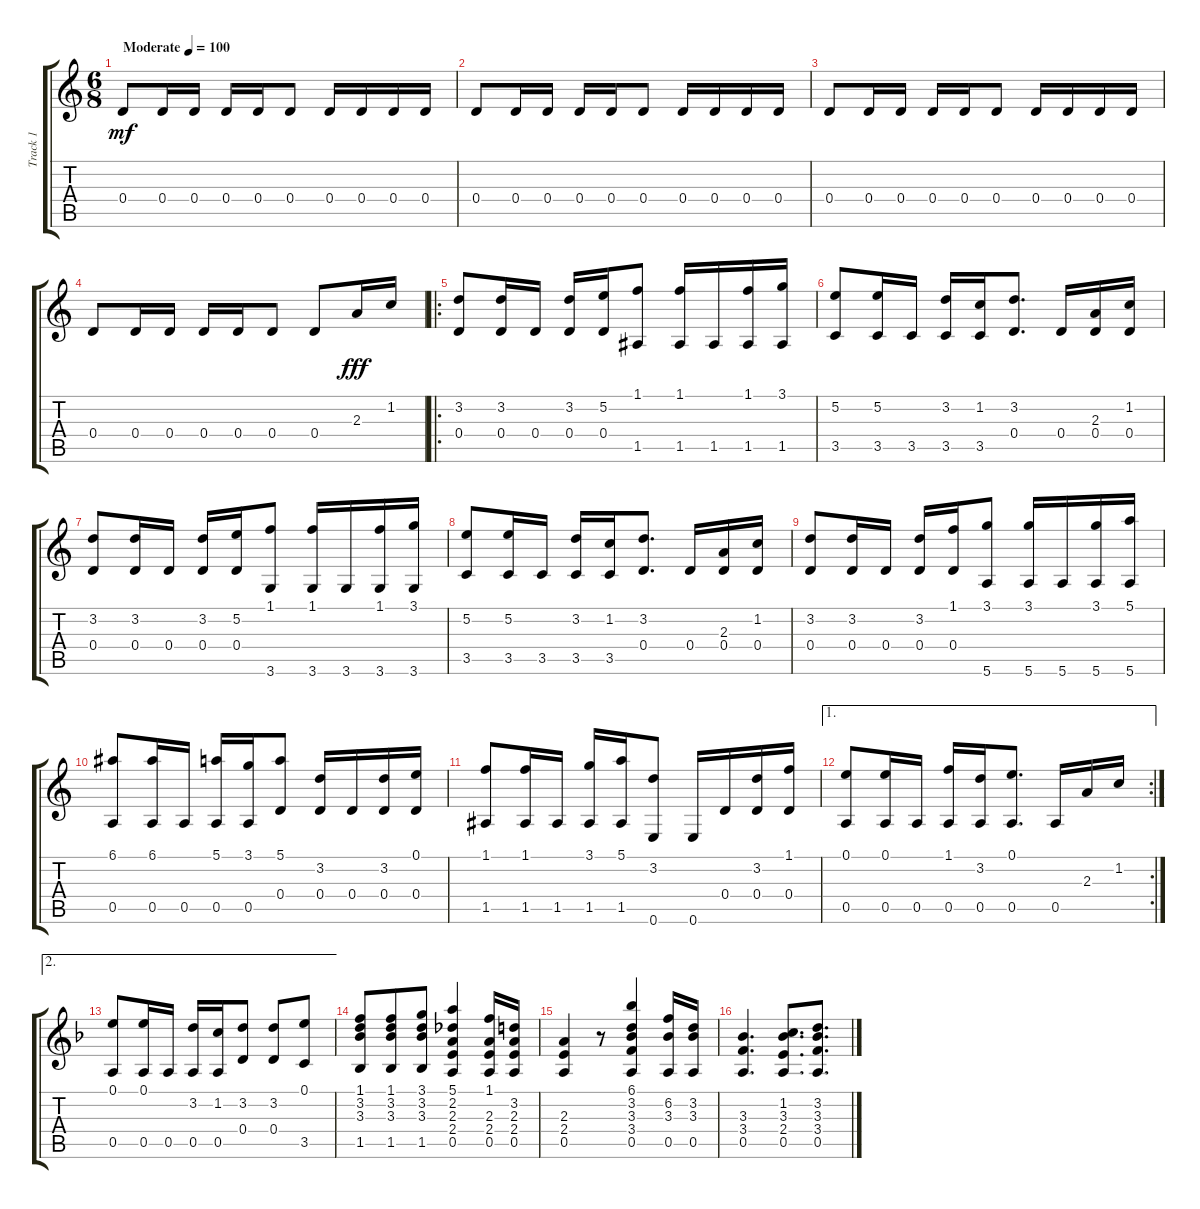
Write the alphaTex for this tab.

\track ("Track 1" "Track 1") {instrument acousticguitarnylon}
\staff {score tabs}
\tuning (E4 B3 G3 D3 A2 E2) {hide}
\ts (6 8)
\tempo (100 "Moderate")
\clef g2
\ks c
0.4.8{dy mf instrument acousticguitarnylon} 0.4.16 0.4.16{beam split} 0.4.16 0.4.16{beam merge} 0.4.8{beam split} 0.4.16 0.4.16 0.4.16 0.4.16 |
0.4.8 0.4.16 0.4.16{beam split} 0.4.16 0.4.16{beam merge} 0.4.8{beam split} 0.4.16 0.4.16 0.4.16 0.4.16 |
0.4.8 0.4.16 0.4.16{beam split} 0.4.16 0.4.16{beam merge} 0.4.8{beam split} 0.4.16 0.4.16 0.4.16 0.4.16 |
0.4.8 0.4.16 0.4.16{beam split} 0.4.16 0.4.16{beam merge} 0.4.8{beam split} 0.4.8 2.3.16{dy fff} 1.2.16 |
\ro
(3.2 0.4).8 (3.2 0.4).16 0.4.16{beam split} (3.2 0.4).16 (5.2 0.4).16{beam merge} (1.1 1.5).8{beam split} (1.1 1.5).16 1.5.16 (1.1 1.5).16 (3.1 1.5).16 |
(5.2 3.5).8 (5.2 3.5).16 3.5.16{beam split} (3.2 3.5).16 (1.2 3.5).16{beam merge} (3.2 0.4).8{d beam split} 0.4.16 (2.3 0.4).16 (1.2 0.4).16 |
(3.2 0.4).8 (3.2 0.4).16 0.4.16{beam split} (3.2 0.4).16 (5.2 0.4).16{beam merge} (1.1 3.6).8{beam split} (1.1 3.6).16 3.6.16 (1.1 3.6).16 (3.1 3.6).16 |
(5.2 3.5).8 (5.2 3.5).16 3.5.16{beam split} (3.2 3.5).16 (1.2 3.5).16{beam merge} (3.2 0.4).8{d beam split} 0.4.16 (2.3 0.4).16 (1.2 0.4).16 |
(3.2 0.4).8 (3.2 0.4).16 0.4.16{beam split} (3.2 0.4).16 (1.1 0.4).16{beam merge} (3.1 5.6).8{beam split} (3.1 5.6).16 5.6.16 (3.1 5.6).16 (5.1 5.6).16 |
(6.1 0.5).8 (6.1 0.5).16 0.5.16{beam split} (5.1 0.5).16 (3.1 0.5).16{beam merge} (5.1 0.4).8{beam split} (3.2 0.4).16 0.4.16 (3.2 0.4).16 (0.1 0.4).16 |
(1.1 1.5).8 (1.1 1.5).16 1.5.16{beam split} (3.1 1.5).16 (5.1 1.5).16{beam merge} (3.2 0.6).8{beam split} 0.6.16{beam merge} 0.4.16 (3.2 0.4).16 (1.1 0.4).16 |
\ae 1
\rc 2
(0.1 0.5).8 (0.1 0.5).16 0.5.16{beam split} (1.1 0.5).16 (3.2 0.5).16{beam merge} (0.1 0.5).8{d beam split} 0.5.16 2.3.16{beam merge} 1.2.16 |
\ae 2
\ks f
(0.1 0.5).8 (0.1 0.5).16 0.5.16{beam split} (3.2 0.5).16 (1.2 0.5).16{beam merge} (3.2 0.4).8{beam split} (3.2 0.4).8 (0.1 3.5).8 |
(1.1 3.2 3.3 1.5).8 (1.1 3.2 3.3 1.5).8 (3.1 3.2 3.3 1.5).8 (5.1 2.2 2.3 2.4 0.5).4 (1.1 2.3 2.4 0.5).16{beam merge} (3.2 2.3 2.4 0.5).16 |
(2.3 2.4 0.5).4 r.8 (6.1 3.2 3.3 3.4 0.5).4 (6.2 3.3 0.5).16 (3.2 3.3 0.5).16 |
(3.3 3.4 0.5).4{d} (1.2 3.3 2.4 0.5).8{d} (3.2 3.3 3.4 0.5).8{d}
